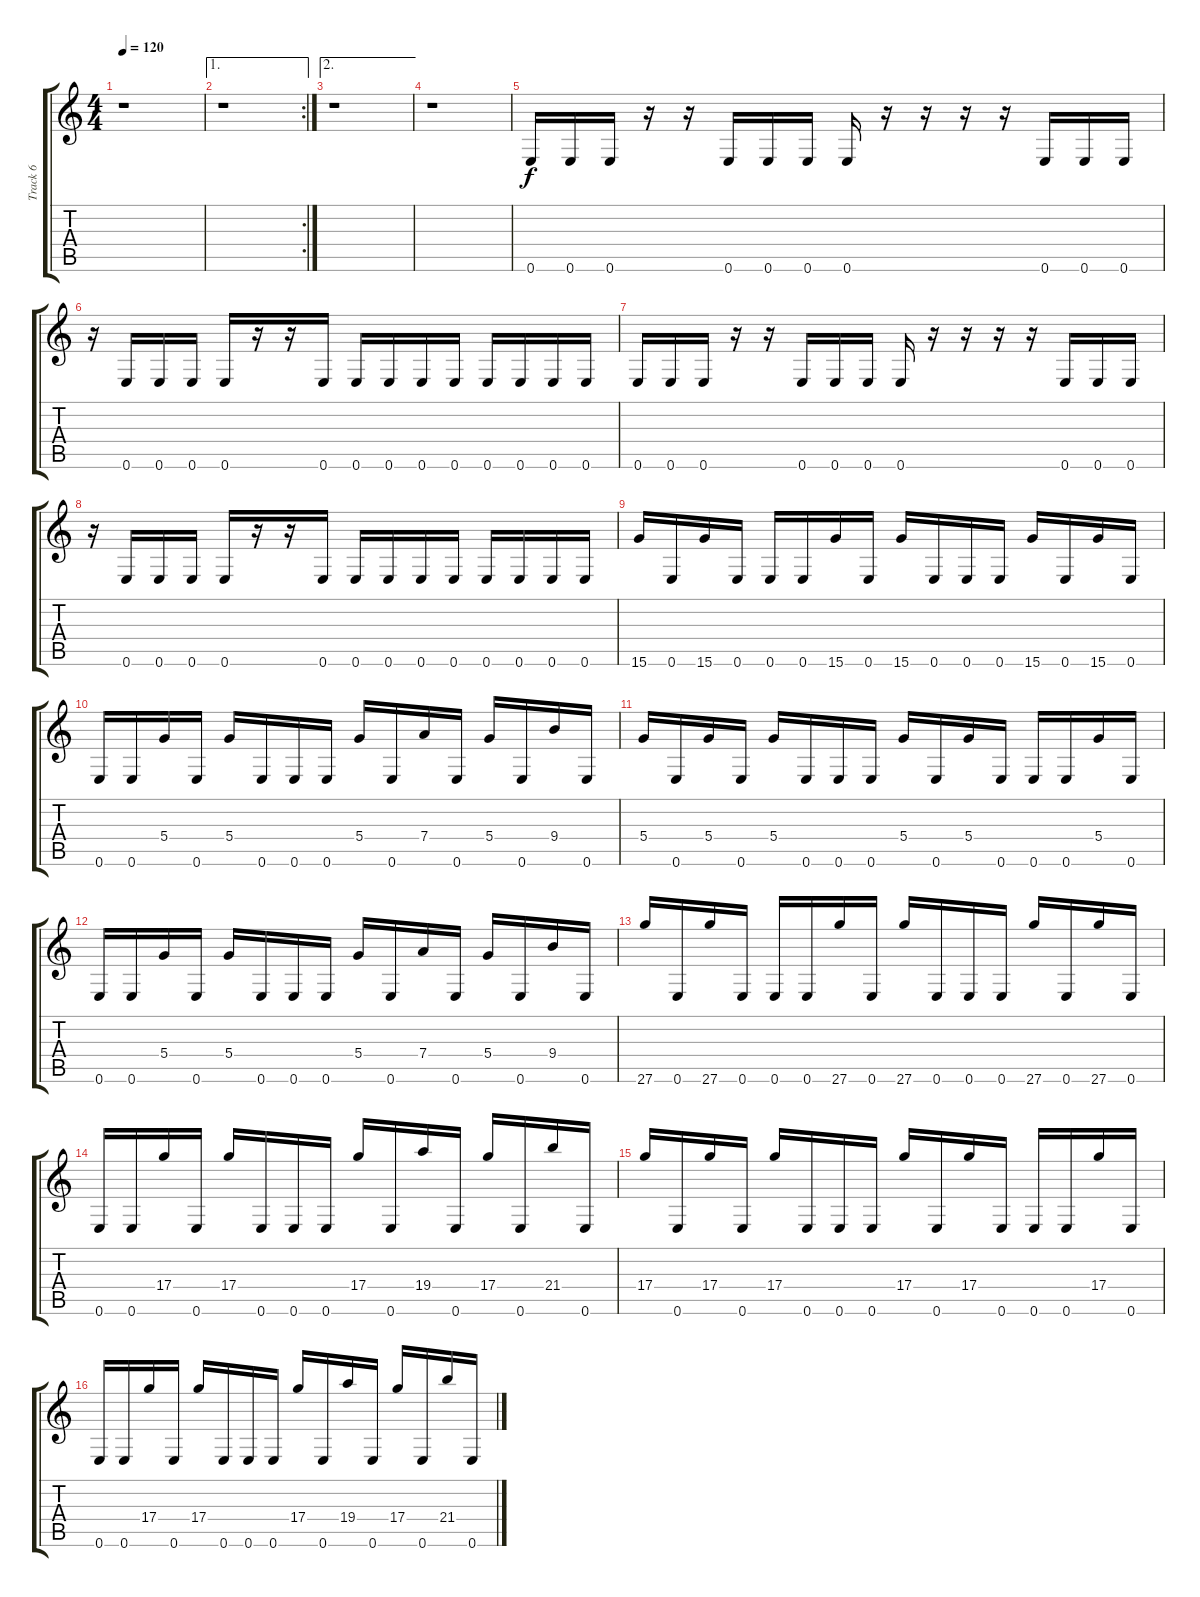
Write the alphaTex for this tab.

\track ("Track 6" "Track 6") {instrument distortionguitar}
\staff {score tabs}
\tuning (E4 B3 G3 D3 A2 E2) {hide}
\ts (4 4)
\tempo 120
\clef g2
\ks c
r.1{dy f} |
\ae 1
\rc 2
r.1 |
\ae 2
r.1 |
r.1 |
0.6.16 0.6.16 0.6.16 r.16 r.16 0.6.16 0.6.16 0.6.16 0.6.16 r.16 r.16 r.16 r.16 0.6.16 0.6.16 0.6.16 |
r.16 0.6.16 0.6.16 0.6.16 0.6.16 r.16 r.16 0.6.16 0.6.16 0.6.16 0.6.16 0.6.16 0.6.16 0.6.16 0.6.16 0.6.16 |
0.6.16 0.6.16 0.6.16 r.16 r.16 0.6.16 0.6.16 0.6.16 0.6.16 r.16 r.16 r.16 r.16 0.6.16 0.6.16 0.6.16 |
r.16 0.6.16 0.6.16 0.6.16 0.6.16 r.16 r.16 0.6.16 0.6.16 0.6.16 0.6.16 0.6.16 0.6.16 0.6.16 0.6.16 0.6.16 |
15.6.16 0.6.16 15.6.16 0.6.16 0.6.16 0.6.16 15.6.16 0.6.16 15.6.16 0.6.16 0.6.16 0.6.16 15.6.16 0.6.16 15.6.16 0.6.16 |
0.6.16 0.6.16 5.4.16 0.6.16 5.4.16 0.6.16 0.6.16 0.6.16 5.4.16 0.6.16 7.4.16 0.6.16 5.4.16 0.6.16 9.4.16 0.6.16 |
5.4.16 0.6.16 5.4.16 0.6.16 5.4.16 0.6.16 0.6.16 0.6.16 5.4.16 0.6.16 5.4.16 0.6.16 0.6.16 0.6.16 5.4.16 0.6.16 |
0.6.16 0.6.16 5.4.16 0.6.16 5.4.16 0.6.16 0.6.16 0.6.16 5.4.16 0.6.16 7.4.16 0.6.16 5.4.16 0.6.16 9.4.16 0.6.16 |
27.6.16 0.6.16 27.6.16 0.6.16 0.6.16 0.6.16 27.6.16 0.6.16 27.6.16 0.6.16 0.6.16 0.6.16 27.6.16 0.6.16 27.6.16 0.6.16 |
0.6.16 0.6.16 17.4.16 0.6.16 17.4.16 0.6.16 0.6.16 0.6.16 17.4.16 0.6.16 19.4.16 0.6.16 17.4.16 0.6.16 21.4.16 0.6.16 |
17.4.16 0.6.16 17.4.16 0.6.16 17.4.16 0.6.16 0.6.16 0.6.16 17.4.16 0.6.16 17.4.16 0.6.16 0.6.16 0.6.16 17.4.16 0.6.16 |
0.6.16 0.6.16 17.4.16 0.6.16 17.4.16 0.6.16 0.6.16 0.6.16 17.4.16 0.6.16 19.4.16 0.6.16 17.4.16 0.6.16 21.4.16 0.6.16
